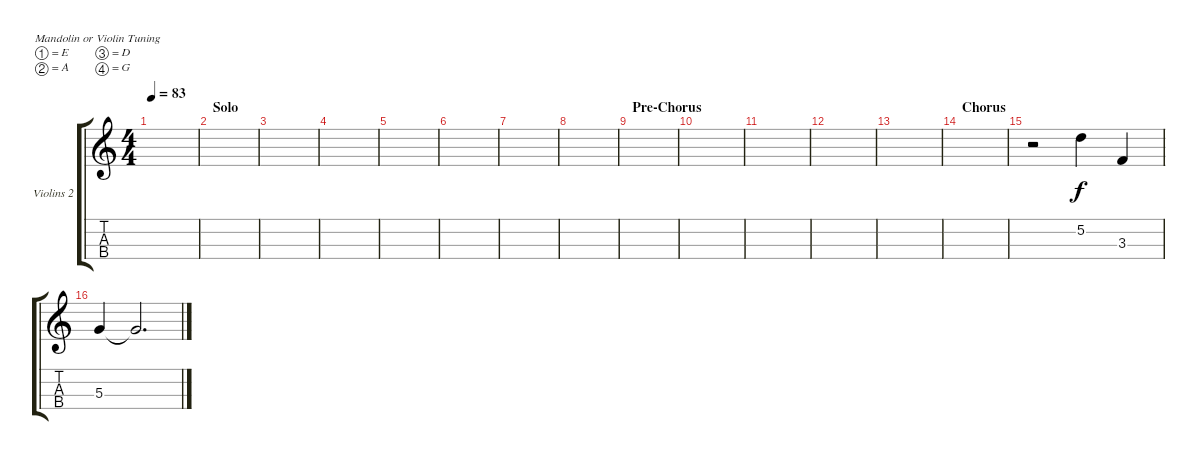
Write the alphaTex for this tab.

\defaultSystemsLayout 4
\bracketExtendMode groupsimilarinstruments
\firstSystemTrackNameOrientation horizontal
\otherSystemsTrackNameOrientation horizontal
\track ("Violins 2" "Violins 2") {instrument violin}
\staff {score tabs}
\tuning (E5 A4 D4 G3)
\ts (4 4)
\tempo 83
\clef g2
\scale
0.333333
\ks c
|
\section ("" "Solo")
\scale
0.333333 |
\scale
0.333333 |
\scale
0.333333 |
\scale
0.333333 |
\scale
0.333333 |
\scale
0.333333 |
\scale
0.333333 |
\section ("" "Pre-Chorus")
\scale
0.333333 |
\scale
0.333333 |
\scale
0.333333 |
\scale
0.333333 |
\scale
0.333333 |
\section ("" "Chorus")
\scale
0.333333 |
\scale
0.333333 r.2 5.2.4 3.3.4 |
\scale
0.333333 5.3.4 5.3{t}.2{d}
